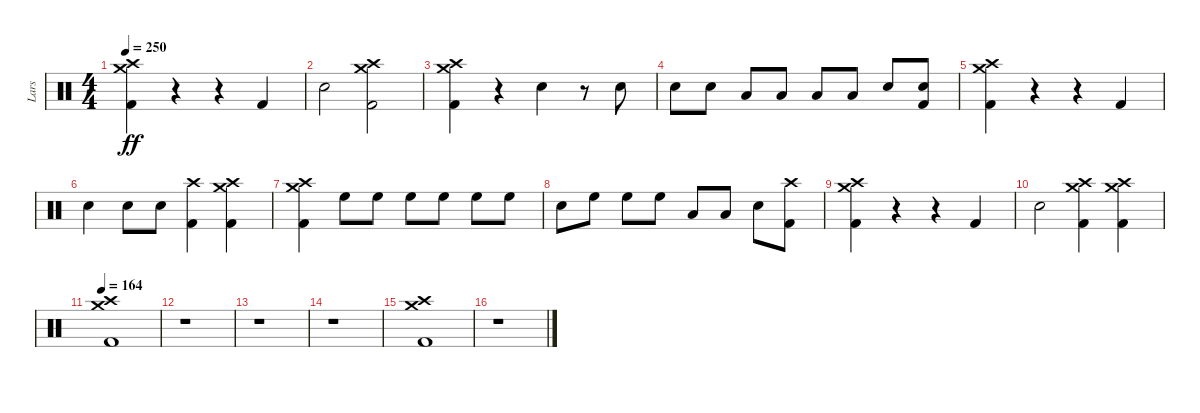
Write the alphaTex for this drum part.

\track ("Lars" "Lars") {instrument percussion}
\staff {score}
\articulation defaults
\ts (4 4)
\tempo 250
\clef neutral
\ks c
("Kick (hit) 2" "Crash medium (hit)" "Crash high (hit)").4{dy ff} r.4 r.4 "Kick (hit) 2".4 |
"Snare (hit) 2".2 ("Kick (hit) 2" "Crash medium (hit)" "Crash high (hit)").2 |
("Kick (hit) 2" "Crash medium (hit)" "Crash high (hit)").4 r.4 "Snare (hit) 2".4 r.8 "Snare (hit) 2".8 |
"Snare (hit) 2".8 "Snare (hit) 2".8 "Low Tom (hit)".8 "Low Tom (hit)".8 "Low Tom (hit)".8 "Low Tom (hit)".8 "Snare (hit) 2".8 ("Snare (hit) 2" "Kick (hit) 2").8 |
("Kick (hit) 2" "Crash medium (hit)" "Crash high (hit)").4 r.4 r.4 "Kick (hit) 2".4 |
"Snare (hit) 2".4 "Snare (hit) 2".8 "Snare (hit) 2".8 ("Kick (hit) 2" "Crash high (hit)").4 ("Kick (hit) 2" "Crash medium (hit)" "Crash high (hit)").4 |
("Kick (hit) 2" "Crash medium (hit)" "Crash high (hit)").4 "High Floor Tom (hit)".8 "High Floor Tom (hit)".8 "High Floor Tom (hit)".8 "High Floor Tom (hit)".8 "High Floor Tom (hit)".8 "High Floor Tom (hit)".8 |
"Snare (hit) 2".8 "High Floor Tom (hit)".8 "High Floor Tom (hit)".8 "High Floor Tom (hit)".8 "Low Floor Tom (hit)".8 "Low Floor Tom (hit)".8 "Snare (hit) 2".8 ("Kick (hit) 2" "Crash high (hit)").8 |
("Kick (hit) 2" "Crash medium (hit)" "Crash high (hit)").4 r.4 r.4 "Kick (hit) 2".4 |
"Snare (hit) 2".2 ("Kick (hit) 2" "Crash medium (hit)" "Crash high (hit)").4 ("Kick (hit) 2" "Crash medium (hit)" "Crash high (hit)").4 |
\tempo 164
("Kick (hit) 2" "Crash medium (hit)" "Crash high (hit)").1 |
r.1 |
r.1 |
r.1 |
("Kick (hit) 2" "Crash medium (hit)" "Crash high (hit)").1 |
r.1
